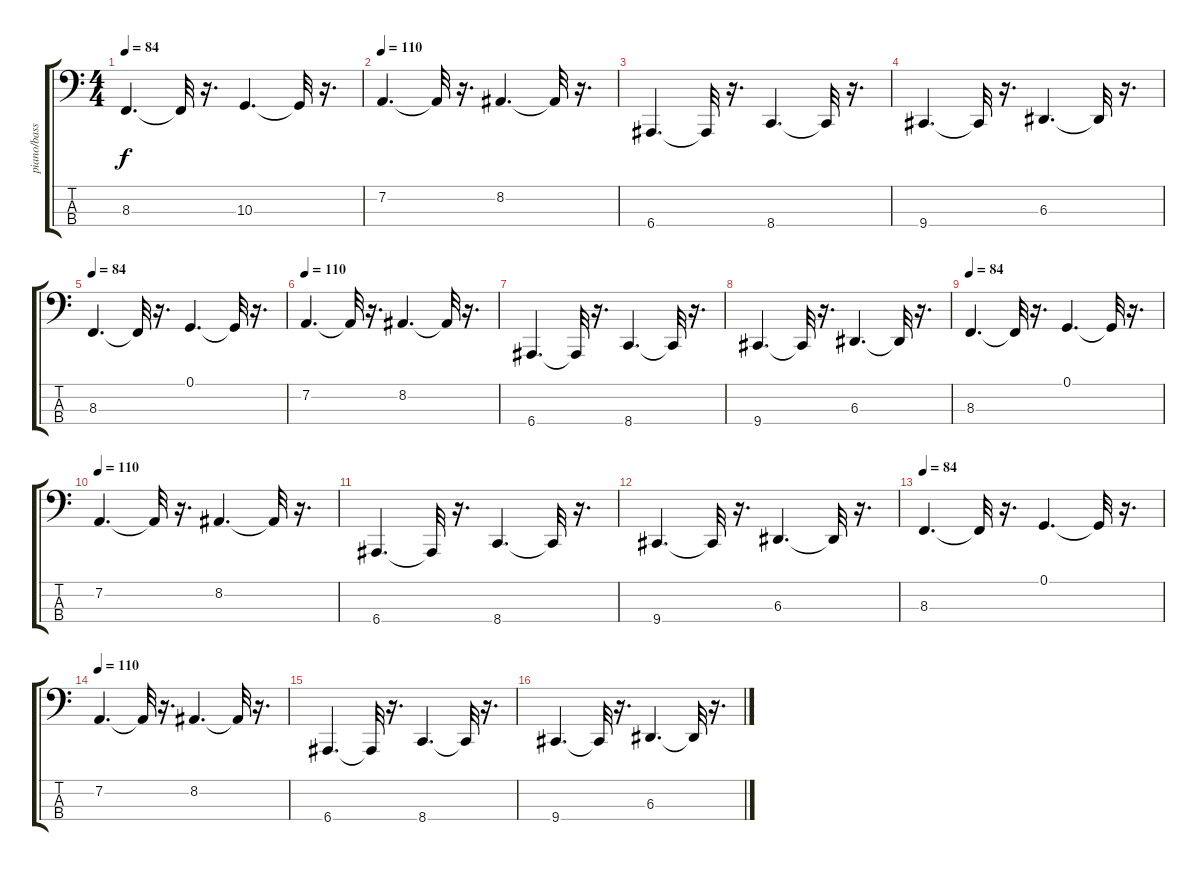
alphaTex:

\track ("piano/bass          " "piano/bass") {instrument percussiveorgan}
\staff {score tabs}
\tuning (G2 D2 A1 E1) {hide}
\ts (4 4)
\tempo 84
\clef f4
\ks c
8.3.4{d dy f balance 11} 8.3{t}.32 r.16{d} 10.3.4{d} 10.3{t}.32 r.16{d} |
\tempo 110
7.2.4{d} 7.2{t}.32 r.16{d} 8.2.4{d} 8.2{t}.32 r.16{d} |
6.4.4{d} 6.4{t}.32 r.16{d} 8.4.4{d} 8.4{t}.32 r.16{d} |
9.4.4{d} 9.4{t}.32 r.16{d} 6.3.4{d} 6.3{t}.32 r.16{d} |
\tempo 84
8.3.4{d balance 11} 8.3{t}.32 r.16{d} 0.1.4{d} 0.1{t}.32 r.16{d} |
\tempo 110
7.2.4{d} 7.2{t}.32 r.16{d} 8.2.4{d} 8.2{t}.32 r.16{d} |
6.4.4{d} 6.4{t}.32 r.16{d} 8.4.4{d} 8.4{t}.32 r.16{d} |
9.4.4{d} 9.4{t}.32 r.16{d} 6.3.4{d} 6.3{t}.32 r.16{d} |
\tempo 84
8.3.4{d balance 11} 8.3{t}.32 r.16{d} 0.1.4{d} 0.1{t}.32 r.16{d} |
\tempo 110
7.2.4{d} 7.2{t}.32 r.16{d} 8.2.4{d} 8.2{t}.32 r.16{d} |
6.4.4{d} 6.4{t}.32 r.16{d} 8.4.4{d} 8.4{t}.32 r.16{d} |
9.4.4{d} 9.4{t}.32 r.16{d} 6.3.4{d} 6.3{t}.32 r.16{d} |
\tempo 84
8.3.4{d balance 11} 8.3{t}.32 r.16{d} 0.1.4{d} 0.1{t}.32 r.16{d} |
\tempo 110
7.2.4{d} 7.2{t}.32 r.16{d} 8.2.4{d} 8.2{t}.32 r.16{d} |
6.4.4{d} 6.4{t}.32 r.16{d} 8.4.4{d} 8.4{t}.32 r.16{d} |
9.4.4{d} 9.4{t}.32 r.16{d} 6.3.4{d} 6.3{t}.32 r.16{d}
